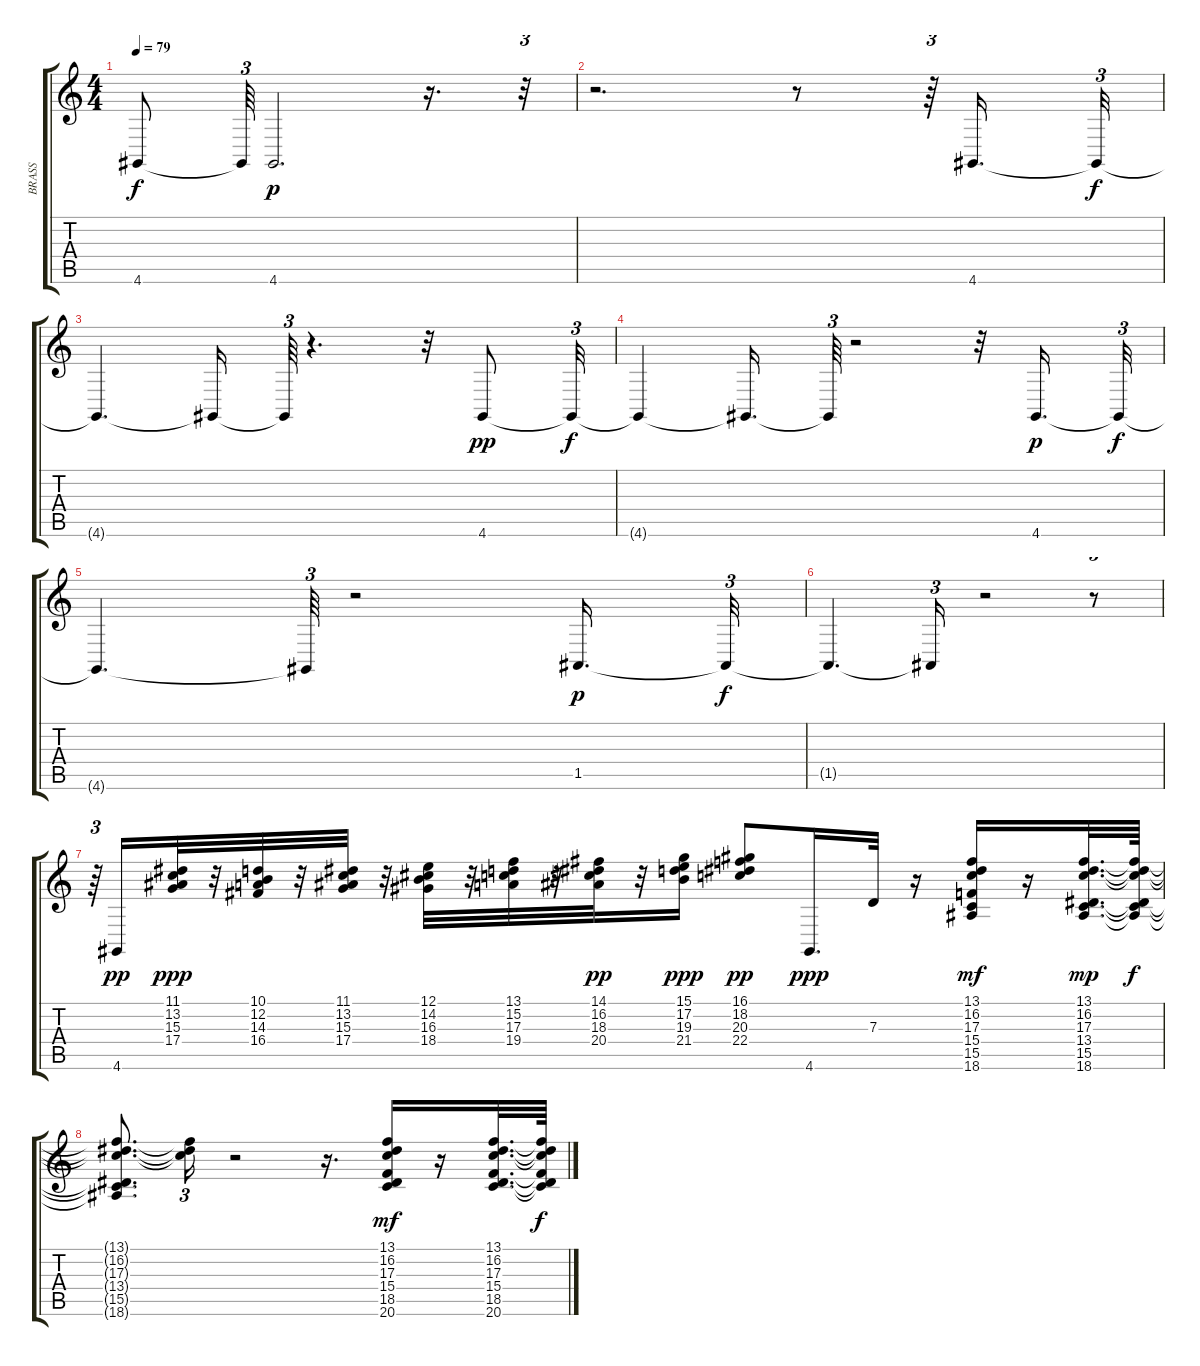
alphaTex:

\track ("BRASS" "BRASS") {instrument brasssection}
\staff {score tabs}
\tuning (E4 B3 G3 D3 A2 E2) {hide}
\ts (4 4)
\tempo 79
\clef g2
\ks c
4.6{t}.8{dy f} 4.6{t}.64{tu (3 2)} 4.6.2{d dy p} r.16{d} r.32{tu (3 2)} |
r.2{d} r.8 r.64{tu (3 2)} 4.6.16{d} 4.6{t}.32{tu (3 2) dy f} |
4.6{t}.4{d} 4.6{t}.16 4.6{t}.64{tu (3 2)} r.4{d} r.32 4.6.8{dy pp} 4.6{t}.32{tu (3 2) dy f} |
4.6{t}.4 4.6{t}.16{d} 4.6{t}.64{tu (3 2)} r.2 r.32 4.6.16{d dy p} 4.6{t}.32{tu (3 2) dy f} |
4.6{t}.4{d} 4.6{t}.64{tu (3 2)} r.2 1.5.16{d dy p} 1.5{t}.32{tu (3 2) dy f} |
1.5{t}.4{d} 1.5{t}.16{tu (3 2)} r.2 r.8{tu (3 2)} |
r.64{tu (3 2)} 4.6.16{dy pp} (11.1 13.2 15.3 17.4).32{dy ppp} r.32 (10.1 12.2 14.3 16.4).32 r.32 (11.1 13.2 15.3 17.4).32 r.32 (12.1 14.2 16.3 18.4).32 r.32 (13.1 15.2 17.3 19.4).32 r.32 (14.1 16.2 18.3 20.4).32{dy pp} r.32 (15.1 17.2 19.3 21.4).16{dy ppp} (16.1 18.2 20.3 22.4).8{dy pp} 4.6.16{d dy ppp} 7.3.32 r.16 (13.1 16.2 17.3 15.4 15.5 18.6).16{dy mf} r.16 (13.1 16.2 17.3 13.4 15.5 18.6).32{d dy mp} (13.1{t} 16.2{t} 17.3{t} 13.4{t} 15.5{t} 18.6{t}).64{dy f} |
(13.1{t} 16.2{t} 17.3{t} 13.4{t} 15.5{t} 18.6{t}).8{d} (13.1{t} 16.2{t} 17.3{t}).16{tu (3 2)} r.2 r.16{d} (13.1 16.2 17.3 15.4 18.5 20.6).16{dy mf} r.16 (13.1 16.2 17.3 15.4 18.5 20.6).32{d} (13.1{t} 16.2{t} 17.3{t} 15.4{t} 18.5{t} 20.6{t}).64{dy f}
